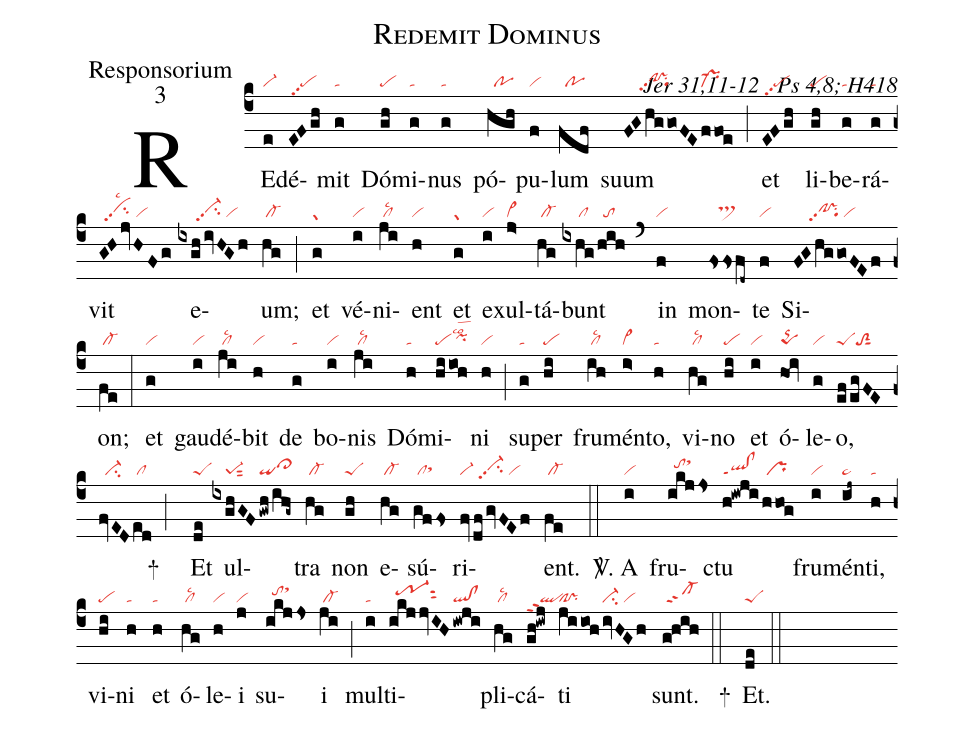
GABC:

name:Redemit Dominus;
office-part:Responsorium;
mode:3;
commentary:Jer 31,11-12 ꝟ Ps 4,8; H418;
nabc-lines:1;
%%
(c4)RE(e|vi-)dé(EFgh|/pepp2)mit(g|ta) Dó(gh|pe)mi(g|ta)nus(g|ta) pó(hgh|//po)pu(f|vi)lum(fdf|//po) suum(FGhggoFE|/////clhh!prhhpp2``pu|ffoe|pr-) (;)
et(EFgh|/pepp2) li(gh|pe)be(g|ta)rá(g|ta)vit(GHjvHFg|//vihhpp2su2lsc2/vi) e(ixghivHGh|//////vi-hhpp2su2/vi)um;(hg|/cl-) (;)
et(g|gr) vé(i|vi)ni(ji|/cllsc2)ent(h|vi) et(g|gr) e(i|vi)xul(j>|vi>)tá(hg|/cl-)bunt(ixhg|/////cl|/hih|//to) (`) in(f|vi) mon(fssfd~|///ts>hh)te(f|vi) Si(FGhggoFEf|/////clhh!prhhpp2``pu/vi)on;(fe|/cl-) (:)
et(g|vi) gau(i|vi)dé(ji|/cllsc2)bit(h|vi) de(g|ta) bo(i|vi)nis(ji|/cllsc2) Dó(h|ta)mi(hiioh|pepihhlsco2)ni(h|vi) (;) su(g|ta)per(hi|pe) fru(ih|/cllsc2)mén(i>|vi>)to,(h|ta) vi(hg|/cllsc2)no(hi|pe) et(i|vi) ó(hoi|pqS)le(g|vi)o,(ef|peS|/egFE|//toS2sut1|fvED|//ci-|ed|/cl) (;)
+()
Et(de|peS) ul(ixghGF|////pe-1sut2|gwh/ihg~|qicl>hi)tra(hg|/cl-) non(gh|peS) e(hg|/cl-)sú(gffs|/clsthh)ri(fv|vi-|/dfgvFEf|//vi-hhpp2su2/vi)ent.(fe|/cl-) (::)
<sp>V/</sp>.
A(i|vi) fru(ikjjs|//tohisthk)ctu(h!iwji|ql!clppt1|/hhog|/pr) fru(i|vi)mén(ij~|pe~)ti,(h|ta) vi(hi|pe)ni(h|ta) et(h|ta) ó(hg|/cllsc2)le(h|vi)i(j|vi) su(ikjjs|//tohisthk)i(ji|/cl-) (;) mul(i|ta)ti(ikjjvIH|//tr-1hisut2|iwji|ql!cl)pli(hg|/cllsc2)cá(gh!iwj|qlppt2)ti(ji/ioh|cl!pr|ivHGh|vi-su2/vi) sunt.(g!hih|/sf-) (::)

+() Et.(de|peS) (::)
